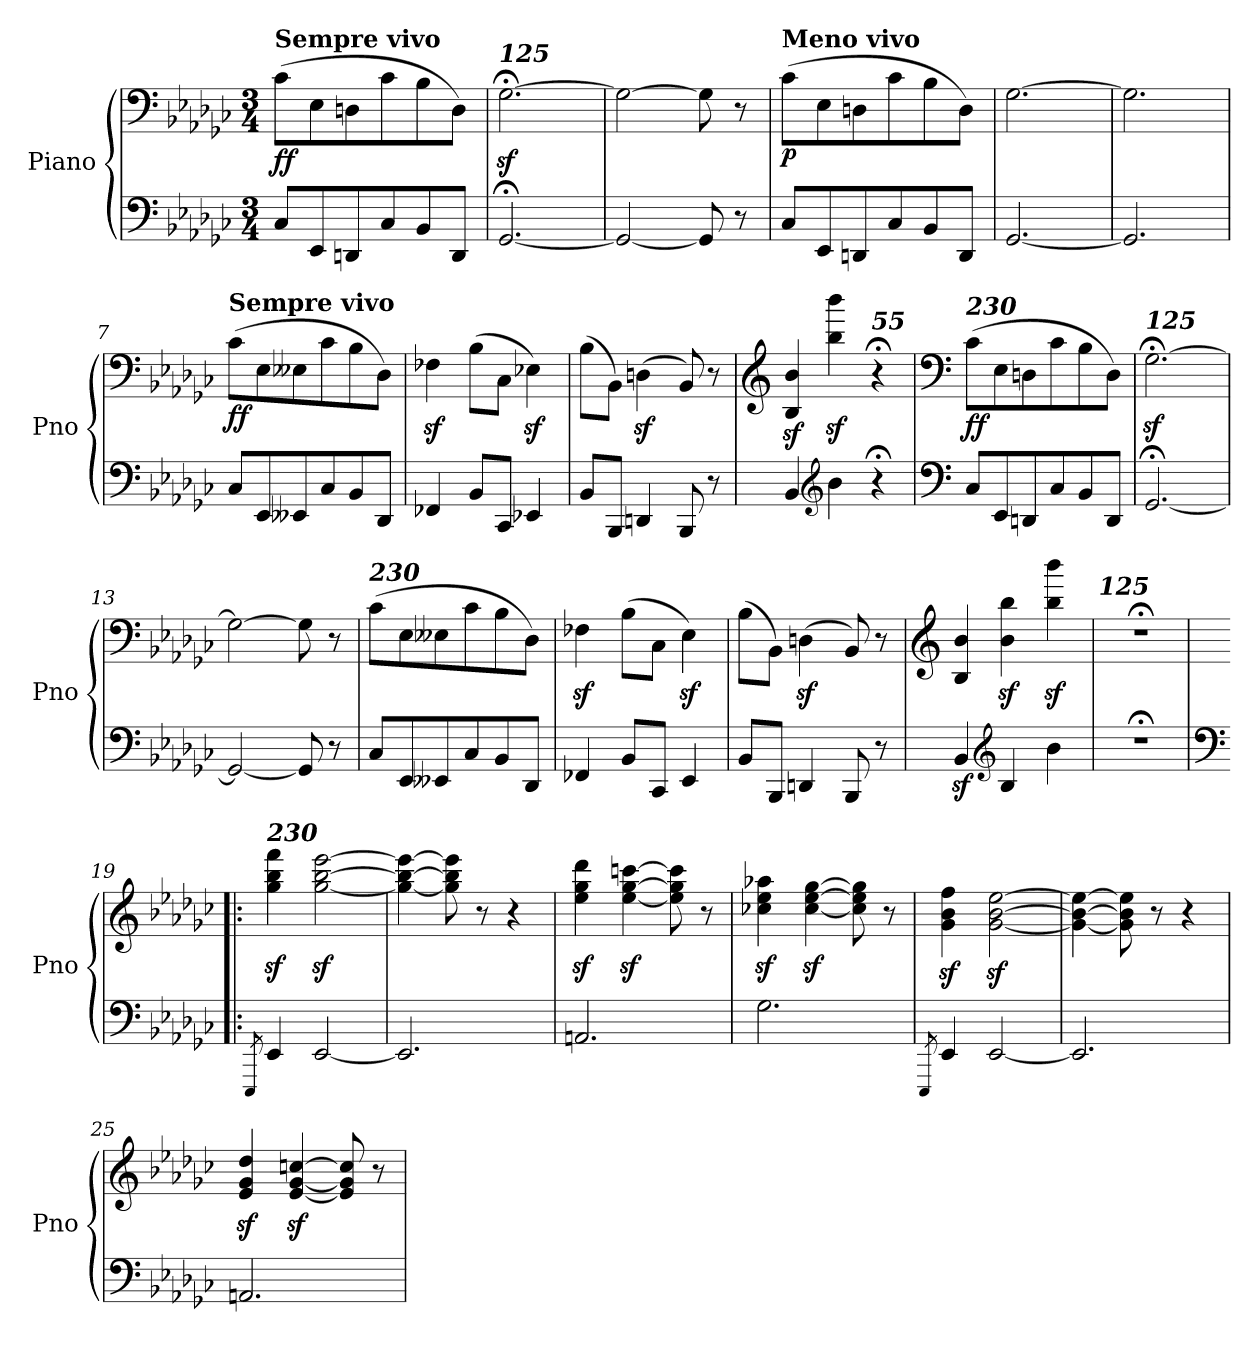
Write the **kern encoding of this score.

**kern	**kern	**dynam
*part1	*part1	*part1
*staff2	*staff1	*staff1/2
*I"Piano	*	*
*I'Pno	*	*
*clefF4	*clefF4	*
*k[b-e-a-d-g-c-]	*k[b-e-a-d-g-c-]	*
*M3/4	*M3/4	*
=1	=1	=1
!	!LO:TX:a:B:t=Sempre vivo	!
!	!	!LO:DY:b
8C-/L	(8c-\L	ff
8EE-/	8E-\	.
8DDn/	8Dn\	.
8C-/	8c-\	.
8BB-/	8B-\	.
8DD/J	8D\J)	.
=2	=2	=2
!	!LO:TX:a:Bi:t=125	!
[2.GG-;</	[2.G-z<;<\	.
=3	=3	=3
2GG-/_	2G-\_	.
8GG-/]	8G-\]	.
8r	8r	.
=4	=4	=4
!	!LO:TX:a:B:t=Meno vivo	!
!	!	!LO:DY:b
8C-/L	(8c-\L	p
8EE-/	8E-\	.
8DDn/	8Dn\	.
8C-/	8c-\	.
8BB-/	8B-\	.
8DD/J	8D\J)	.
=5	=5	=5
[2.GG-/	[2.G-\	.
=6	=6	=6
2.GG-/]	2.G-\]	.
!!LO:LB:g=z
=7	=7	=7
!	!LO:TX:a:B:t=Sempre vivo	!
!	!	!LO:DY:b
8C-/L	(8c-\L	ff
8EE-/	8E-\	.
8EE--X/	8E--X\	.
8C-/	8c-\	.
8BB-/	8B-\	.
8DD-/J	8D-\J)	.
=8	=8	=8
4FF-X/	4F-Xz<\	.
8BB-/L	(8B-\L	.
8CC-/J	8C-\J	.
4EE-X/	4E-Xz<\)	.
=9	=9	=9
8BB-/L	(8B-\L	.
8BBB-/J	8BB-\J)	.
4DDn/	(4Dnz<\	.
8BBB-/	8BB-/)	.
8r	8r	.
=10	=10	=10
*	*clefG2	*
4BB-/	4B-/z< 4b-/z<	.
*clefG2	*	*
4b-\	4bb-\z< 4bbb-\z<	.
!	!LO:TX:a:Bi:t=55	!
4r;<	4r;<	.
=11	=11	=11
*clefF4	*clefF4	*
!	!LO:TX:a:Bi:t=230	!
!	!	!LO:DY:b
8C-/L	(8c-\L	ff
8EE-/	8E-\	.
8DDn/	8Dn\	.
8C-/	8c-\	.
8BB-/	8B-\	.
8DD/J	8D\J)	.
!!LO:LB:g=z
=12	=12	=12
!	!LO:TX:a:Bi:t=125	!
[2.GG-;</	[2.G-z<;<\	.
=13	=13	=13
2GG-/_	2G-\_	.
8GG-/]	8G-\]	.
8r	8r	.
=14	=14	=14
!	!LO:TX:a:Bi:t=230	!
8C-/L	(8c-\L	.
8EE-/	8E-\	.
8EE--X/	8E--X\	.
8C-/	8c-\	.
8BB-/	8B-\	.
8DD-/J	8D-\J)	.
=15	=15	=15
4FF-X/	4F-Xz<\	.
8BB-/L	(8B-\L	.
8CC-/J	8C-\J	.
4EE-/	4E-z<\)	.
=16	=16	=16
8BB-/L	(8B-\L	.
8BBB-/J	8BB-\J)	.
4DDn/	(4Dnz<\	.
8BBB-/	8BB-/)	.
8r	8r	.
=17	=17	=17
*	*clefG2	*
4BB-z>/	4B-/ 4b-/	.
*clefG2	*	*
4B-/	4b-\z< 4bb-\z<	.
4b-\	4bb-\z< 4bbb-\z<	.
=18	=18	=18
!	!LO:TX:a:Bi:t=125	!
2.r;<	2.r;<	.
!!LO:LB:g=z
=19!|:	=19!|:	=19!|:
*clefF4	*	*
8qEEE-/	.	.
!	!LO:TX:a:Bi:t=230	!
4EE-/	4gg-\z< 4bb-\z< 4fff\z<	.
[2EE-/	[2gg-\z< [2bb-\z< [2eee-\z<	.
=20	=20	=20
2.EE-/]	4gg-\_ 4bb-\_ 4eee-\_	.
.	8gg-\] 8bb-\] 8eee-\]	.
.	8r	.
.	4r	.
=21	=21	=21
2.AAn/	4ee-\z< 4gg-\z< 4ddd-\z<	.
.	[4ee-\z< [4gg-\z< [4cccn\z<	.
.	8ee-\] 8gg-\] 8ccc\]	.
.	8r	.
=22	=22	=22
2.G-\	4cc-X\z< 4ee-\z< 4aa-X\z<	.
.	[4cc-\z< [4ee-\z< [4gg-\z<	.
.	8cc-\] 8ee-\] 8gg-\]	.
.	8r	.
=23	=23	=23
8qEEE-/	.	.
4EE-/	4g-\z< 4b-\z< 4ff\z<	.
[2EE-/	[2g-\z< [2b-\z< [2ee-\z<	.
=24	=24	=24
2.EE-/]	4g-\_ 4b-\_ 4ee-\_	.
.	8g-\] 8b-\] 8ee-\]	.
.	8r	.
.	4r	.
!!LO:LB:g=z
=25	=25	=25
2.AAn/	4e-/z< 4g-/z< 4dd-/z<	.
.	[4e-/z< [4g-/z< [4ccn/z<	.
.	8e-/] 8g-/] 8cc/]	.
.	8r	.
=	=	=
*-	*-	*-
